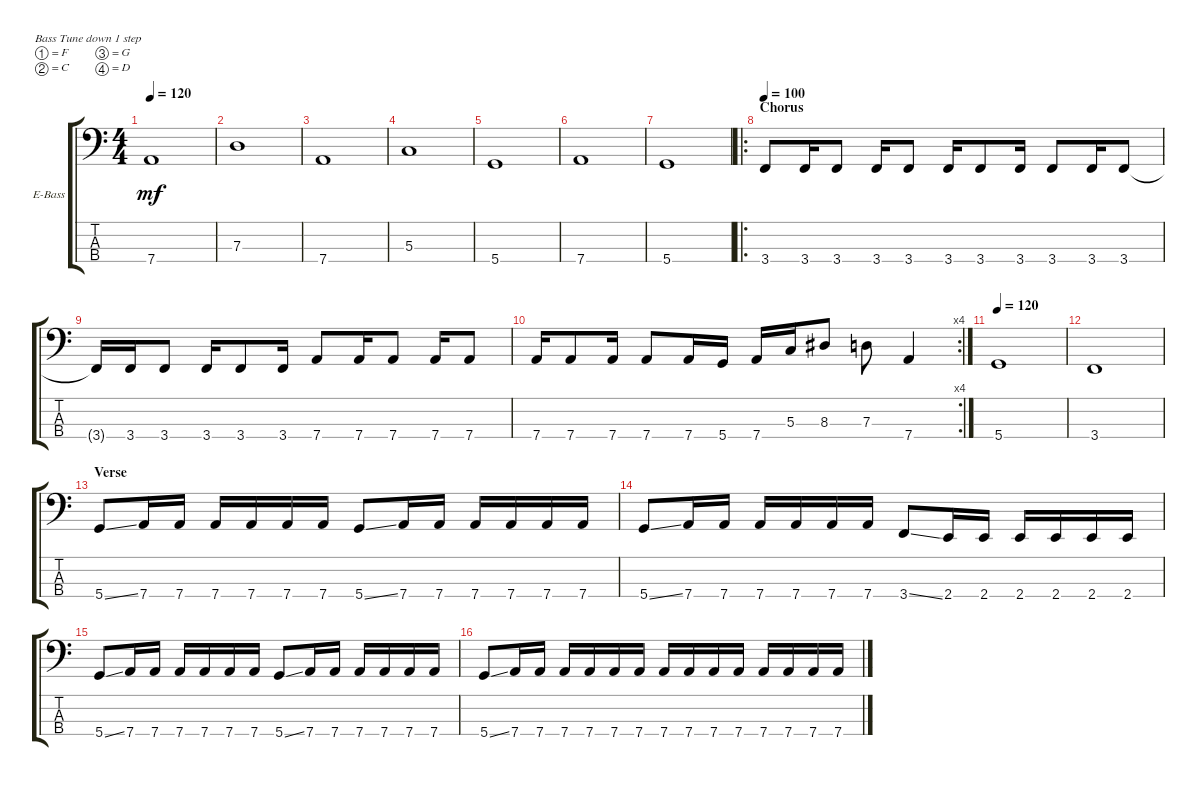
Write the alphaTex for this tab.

\defaultSystemsLayout 4
\bracketExtendMode groupsimilarinstruments
\firstSystemTrackNameOrientation horizontal
\otherSystemsTrackNameOrientation horizontal
\track ("Anders Kjølholm" "E-Bass") {instrument electricbassfinger}
\staff {score tabs}
\tuning (F2 C2 G1 D1)
\ts (4 4)
\tempo 120
\clef f4
\ks c
7.4.1{dy mf} |
7.3.1 |
7.4.1 |
5.3.1 |
5.4.1 |
7.4.1 |
5.4.1 |
\ro
\section ("" "Chorus")
\tempo 100
3.4.8 3.4.16 3.4.8 3.4.16 3.4.8 3.4.16 3.4.8 3.4.16 3.4.8 3.4.16 3.4.8 |
3.4{t}.16 3.4.16 3.4.8 3.4.16 3.4.8 3.4.16 7.4.8 7.4.16 7.4.8 7.4.16 7.4.8 |
\rc 4
7.4.16 7.4.8 7.4.16 7.4.8 7.4.16 5.4.16 7.4.16 5.3.16 8.3.8 7.3.8 7.4.4 |
\tempo 120
5.4.1 |
3.4.1 |
\section ("" "Verse")
5.4{ss}.8 7.4.16 7.4.16 7.4.16 7.4.16 7.4.16 7.4.16 5.4{ss}.8 7.4.16 7.4.16 7.4.16 7.4.16 7.4.16 7.4.16 |
5.4{ss}.8 7.4.16 7.4.16 7.4.16 7.4.16 7.4.16 7.4.16 3.4{ss}.8 2.4.16 2.4.16 2.4.16 2.4.16 2.4.16 2.4.16 |
5.4{ss}.8 7.4.16 7.4.16 7.4.16 7.4.16 7.4.16 7.4.16 5.4{ss}.8 7.4.16 7.4.16 7.4.16 7.4.16 7.4.16 7.4.16 |
5.4{ss}.8 7.4.16 7.4.16 7.4.16 7.4.16 7.4.16 7.4.16 7.4.16 7.4.16 7.4.16 7.4.16 7.4.16 7.4.16 7.4.16 7.4.16
